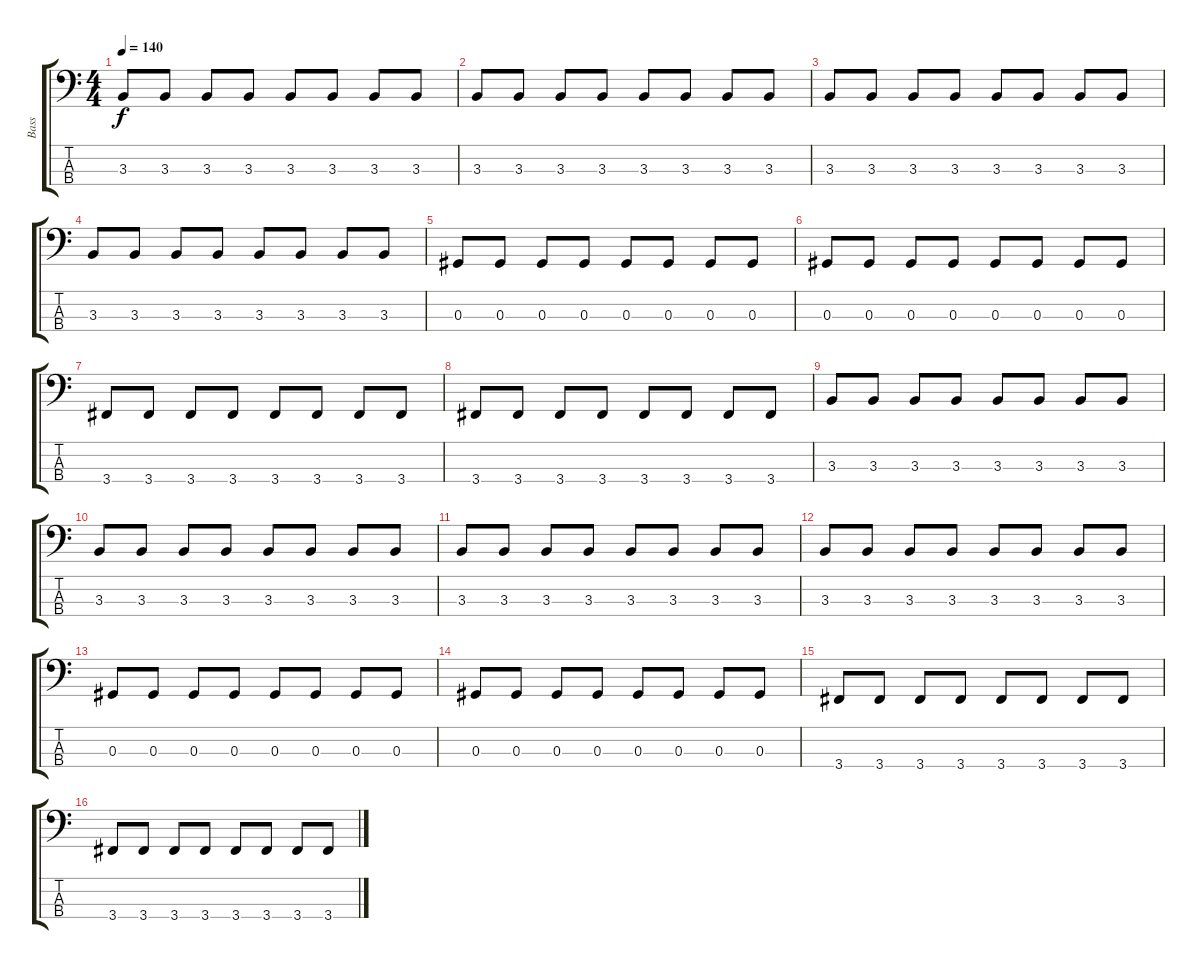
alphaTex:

\track ("Bass" "Bass") {instrument electricbassfinger}
\staff {score tabs}
\tuning (Gb2 Db2 Ab1 Eb1) {hide}
\ts (4 4)
\tempo 140
\clef f4
\ks c
3.3.8{dy f} 3.3.8 3.3.8 3.3.8 3.3.8 3.3.8 3.3.8 3.3.8 |
3.3.8 3.3.8 3.3.8 3.3.8 3.3.8 3.3.8 3.3.8 3.3.8 |
3.3.8 3.3.8 3.3.8 3.3.8 3.3.8 3.3.8 3.3.8 3.3.8 |
3.3.8 3.3.8 3.3.8 3.3.8 3.3.8 3.3.8 3.3.8 3.3.8 |
0.3.8 0.3.8 0.3.8 0.3.8 0.3.8 0.3.8 0.3.8 0.3.8 |
0.3.8 0.3.8 0.3.8 0.3.8 0.3.8 0.3.8 0.3.8 0.3.8 |
3.4.8 3.4.8 3.4.8 3.4.8 3.4.8 3.4.8 3.4.8 3.4.8 |
3.4.8 3.4.8 3.4.8 3.4.8 3.4.8 3.4.8 3.4.8 3.4.8 |
3.3.8 3.3.8 3.3.8 3.3.8 3.3.8 3.3.8 3.3.8 3.3.8 |
3.3.8 3.3.8 3.3.8 3.3.8 3.3.8 3.3.8 3.3.8 3.3.8 |
3.3.8 3.3.8 3.3.8 3.3.8 3.3.8 3.3.8 3.3.8 3.3.8 |
3.3.8 3.3.8 3.3.8 3.3.8 3.3.8 3.3.8 3.3.8 3.3.8 |
0.3.8 0.3.8 0.3.8 0.3.8 0.3.8 0.3.8 0.3.8 0.3.8 |
0.3.8 0.3.8 0.3.8 0.3.8 0.3.8 0.3.8 0.3.8 0.3.8 |
3.4.8 3.4.8 3.4.8 3.4.8 3.4.8 3.4.8 3.4.8 3.4.8 |
3.4.8 3.4.8 3.4.8 3.4.8 3.4.8 3.4.8 3.4.8 3.4.8
